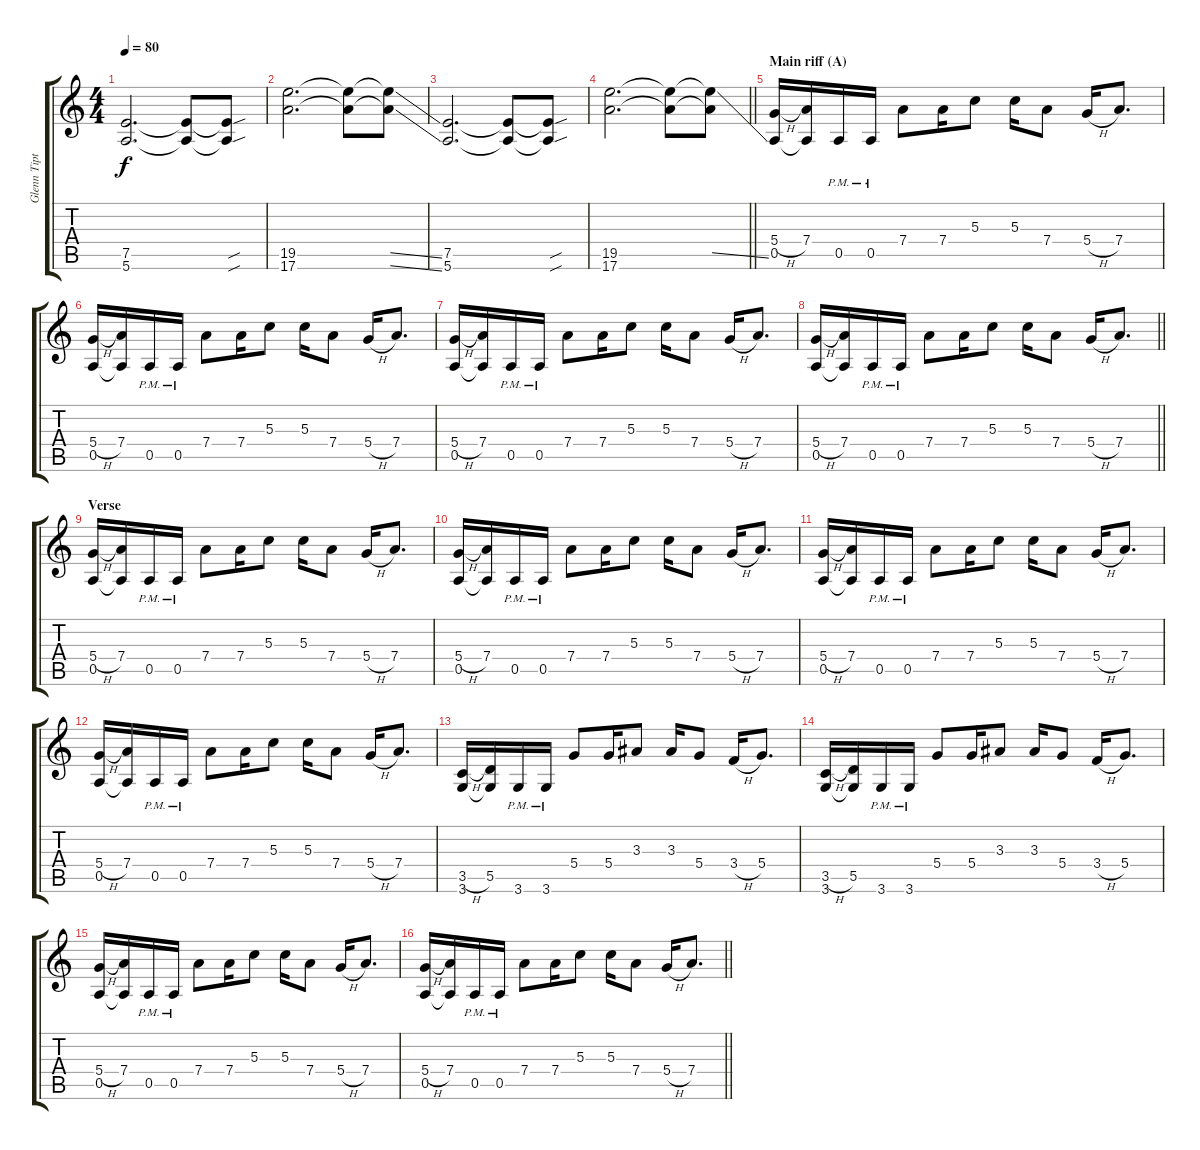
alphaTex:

\track ("Glenn Tipton" "Glenn Tipt") {instrument overdrivenguitar}
\staff {score tabs}
\tuning (E4 B3 G3 D3 A2 E2) {hide}
\ts (4 4)
\tempo 80
\clef g2
\ks c
(7.5 5.6).2{d dy f instrument overdrivenguitar} (7.5{t} 5.6{t}).8 (7.5{sou t} 5.6{sou t}).8 |
(19.5 17.6).2{d} (19.5{t} 17.6{t}).8 (19.5{ss t} 17.6{ss t}).8 |
(7.5 5.6).2{d} (7.5{t} 5.6{t}).8 (7.5{sou t} 5.6{sou t}).8 |
\barLineRight lightlight
(19.5 17.6).2{d} (19.5{t} 17.6{t}).8 (19.5{ss t} 17.6{t}).8 |
\section ("" "Main riff (A)")
(5.4{h} 0.5).16 (7.4 0.5{t}).16 0.5{pm}.16 0.5{pm}.16 7.4.8 7.4.16 5.3.8 5.3.16 7.4.8 5.4{h}.16 7.4.8{d} |
(5.4{h} 0.5).16 (7.4 0.5{t}).16 0.5{pm}.16 0.5{pm}.16 7.4.8 7.4.16 5.3.8 5.3.16 7.4.8 5.4{h}.16 7.4.8{d} |
(5.4{h} 0.5).16 (7.4 0.5{t}).16 0.5{pm}.16 0.5{pm}.16 7.4.8 7.4.16 5.3.8 5.3.16 7.4.8 5.4{h}.16 7.4.8{d} |
\barLineRight lightlight
(5.4{h} 0.5).16 (7.4 0.5{t}).16 0.5{pm}.16 0.5{pm}.16 7.4.8 7.4.16 5.3.8 5.3.16 7.4.8 5.4{h}.16 7.4.8{d} |
\section ("" "Verse")
(5.4{h} 0.5).16 (7.4 0.5{t}).16 0.5{pm}.16 0.5{pm}.16 7.4.8 7.4.16 5.3.8 5.3.16 7.4.8 5.4{h}.16 7.4.8{d} |
(5.4{h} 0.5).16 (7.4 0.5{t}).16 0.5{pm}.16 0.5{pm}.16 7.4.8 7.4.16 5.3.8 5.3.16 7.4.8 5.4{h}.16 7.4.8{d} |
(5.4{h} 0.5).16 (7.4 0.5{t}).16 0.5{pm}.16 0.5{pm}.16 7.4.8 7.4.16 5.3.8 5.3.16 7.4.8 5.4{h}.16 7.4.8{d} |
(5.4{h} 0.5).16 (7.4 0.5{t}).16 0.5{pm}.16 0.5{pm}.16 7.4.8 7.4.16 5.3.8 5.3.16 7.4.8 5.4{h}.16 7.4.8{d} |
(3.5{h} 3.6).16 (5.5 3.6{t}).16 3.6{pm}.16 3.6{pm}.16 5.4.8 5.4.16 3.3.8 3.3.16 5.4.8 3.4{h}.16 5.4.8{d} |
(3.5{h} 3.6).16 (5.5 3.6{t}).16 3.6{pm}.16 3.6{pm}.16 5.4.8 5.4.16 3.3.8 3.3.16 5.4.8 3.4{h}.16 5.4.8{d} |
(5.4{h} 0.5).16 (7.4 0.5{t}).16 0.5{pm}.16 0.5{pm}.16 7.4.8 7.4.16 5.3.8 5.3.16 7.4.8 5.4{h}.16 7.4.8{d} |
\barLineRight lightlight
(5.4{h} 0.5).16 (7.4 0.5{t}).16 0.5{pm}.16 0.5{pm}.16 7.4.8 7.4.16 5.3.8 5.3.16 7.4.8 5.4{h}.16 7.4.8{d}
